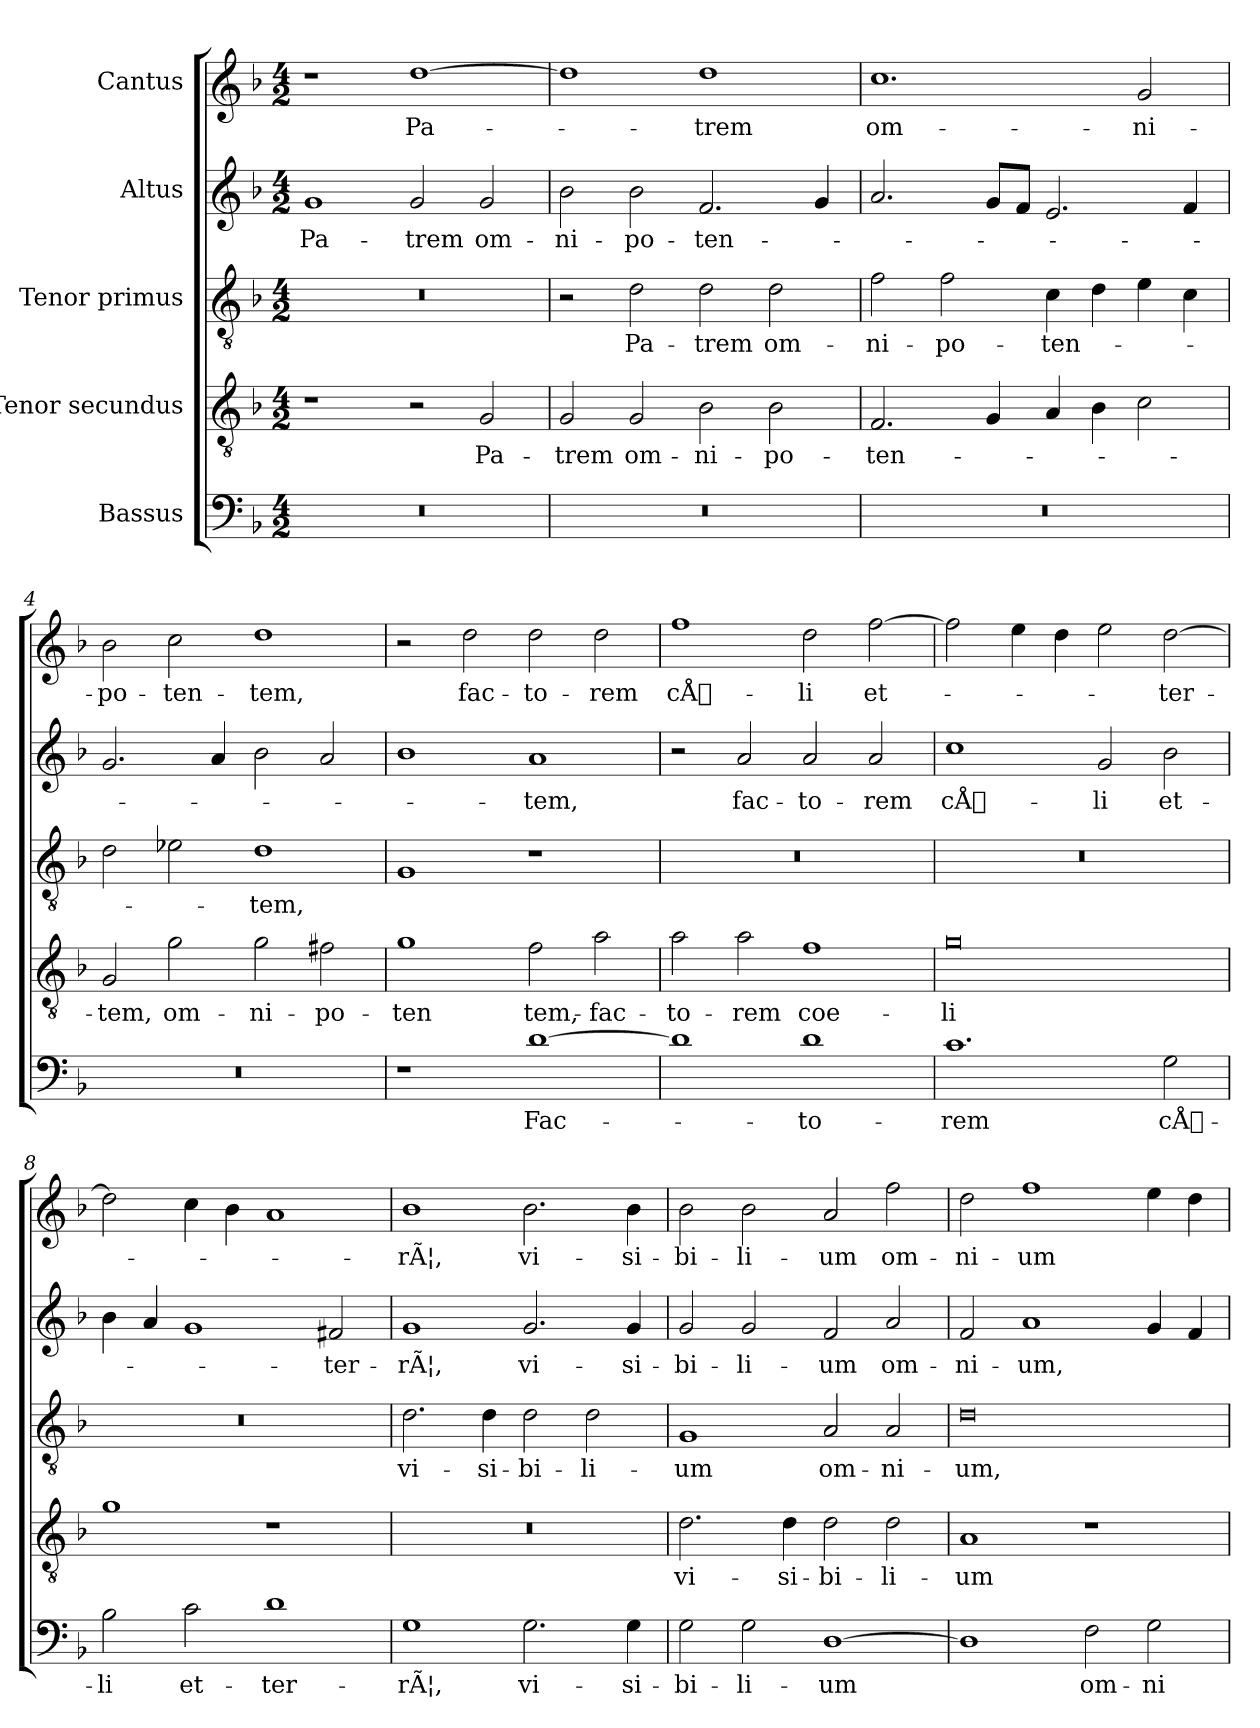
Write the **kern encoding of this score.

**kern	**text	**kern	**text	**kern	**text	**kern	**text	**kern	**text
*part5	*part5	*part4	*part4	*part3	*part3	*part2	*part2	*part1	*part1
*staff5	*staff5	*staff4	*staff4	*staff3	*staff3	*staff2	*staff2	*staff1	*staff1
*I"Bassus	*	*I"Tenor secundus	*	*I"Tenor primus	*	*I"Altus	*	*I"Cantus	*
*clefF4	*	*clefGv2	*	*clefGv2	*	*clefG2	*	*clefG2	*
*k[b-]	*	*k[b-]	*	*k[b-]	*	*k[b-]	*	*k[b-]	*
*M4/2	*	*M4/2	*	*M4/2	*	*M4/2	*	*M4/2	*
=1	=1	=1	=1	=1	=1	=1	=1	=1	=1
0r	.	1r	.	0r	.	1g/	Pa-	1r	.
.	.	2r	.	.	.	2g/	-trem	[1dd\	Pa-
.	.	2G/	Pa-	.	.	2g/	om-	.	.
=2	=2	=2	=2	=2	=2	=2	=2	=2	=2
0r	.	2G/	-trem	2r	.	2b-\	-ni-	1dd\]	.
.	.	2G/	om-	2d\	Pa-	2b-\	-po-	.	.
.	.	2B-\	-ni-	2d\	-trem	2.f/	-ten-	1dd\	-trem
.	.	2B-\	-po-	2d\	om-	.	.	.	.
.	.	.	.	.	.	4g/	.	.	.
=3	=3	=3	=3	=3	=3	=3	=3	=3	=3
0r	.	2.F/	-ten-	2f\	-ni-	2.a/	.	1.cc\	om-
.	.	.	.	2f\	-po-	.	.	.	.
.	.	4G/	.	.	.	8g/L	.	.	.
.	.	.	.	.	.	8f/J	.	.	.
.	.	4A/	.	4c\	-ten-	2.e/	.	.	.
.	.	4B-\	.	4d\	.	.	.	.	.
.	.	2c\	.	4e\	.	.	.	2g/	-ni-
.	.	.	.	4c\	.	4f/	.	.	.
=4	=4	=4	=4	=4	=4	=4	=4	=4	=4
0r	.	2G/	-tem,	2d\	.	2.g/	.	2b-\	-po-
.	.	2g\	om-	2e-X\	.	.	.	2cc\	-ten-
.	.	.	.	.	.	4a/	.	.	.
.	.	2g\	-ni-	1d\	-tem,	2b-\	.	1dd\	-tem,
.	.	2f#X\	-po-	.	.	2a/	.	.	.
=5	=5	=5	=5	=5	=5	=5	=5	=5	=5
1r	.	1g\	-ten	1G/	.	1b-\	.	2r	.
.	.	.	.	.	.	.	.	2dd\	fac-
[1d\	Fac-	2f\	tem,-	1r	.	1a/	-tem,	2dd\	-to-
.	.	2a\	fac-	.	.	.	.	2dd\	-rem
=6	=6	=6	=6	=6	=6	=6	=6	=6	=6
1d\]	.	2a\	-to-	0r	.	2r	.	1ff\	cÅ-
.	.	2a\	-rem	.	.	2a/	fac-	.	.
1d\	-to-	1f\	coe-	.	.	2a/	-to-	2dd\	-li
.	.	.	.	.	.	2a/	-rem	[2ff\	et-
=7	=7	=7	=7	=7	=7	=7	=7	=7	=7
1.c\	-rem	0g\	-li	0r	.	1cc\	cÅ-	2ff\]	.
.	.	.	.	.	.	.	.	4ee\	.
.	.	.	.	.	.	.	.	4dd\	.
.	.	.	.	.	.	2g/	-li	2ee\	.
2G\	cÅ-	.	.	.	.	2b-\	et-	[2dd\	ter-
=8	=8	=8	=8	=8	=8	=8	=8	=8	=8
2B-\	-li	1g\	.	0r	.	4b-\	.	2dd\]	.
.	.	.	.	.	.	4a/	.	.	.
2c\	et-	.	.	.	.	1g/	.	4cc\	.
.	.	.	.	.	.	.	.	4b-\	.
1d\	ter-	1r	.	.	.	.	.	1a/	.
.	.	.	.	.	.	2f#X/	ter-	.	.
=9	=9	=9	=9	=9	=9	=9	=9	=9	=9
1G\	-rÃ¦,	0r	.	2.d\	vi-	1g/	-rÃ¦,	1b-\	-rÃ¦,
.	.	.	.	4d\	-si-	.	.	.	.
2.G\	vi-	.	.	2d\	-bi-	2.g/	vi-	2.b-\	vi-
.	.	.	.	2d\	-li-	.	.	.	.
4G\	-si-	.	.	.	.	4g/	-si-	4b-\	-si-
=10	=10	=10	=10	=10	=10	=10	=10	=10	=10
2G\	-bi-	2.d\	vi-	1G/	-um	2g/	-bi-	2b-\	-bi-
2G\	-li-	.	.	.	.	2g/	-li-	2b-\	-li-
.	.	4d\	-si-	.	.	.	.	.	.
[1D\	-um	2d\	-bi-	2A/	om-	2f/	-um	2a/	-um
.	.	2d\	-li-	2A/	-ni-	2a/	om-	2ff\	om-
=11	=11	=11	=11	=11	=11	=11	=11	=11	=11
1D\]	.	1A/	-um	0d\	-um,	2f/	-ni-	2dd\	-ni-
.	.	.	.	.	.	1a/	-um,	1ff\	-um
2F\	om-	1r	.	.	.	.	.	.	.
2G\	-ni-	.	.	.	.	4g/	.	4ee\	.
.	.	.	.	.	.	4f/	.	4dd\	.
=	=	=	=	=	=	=	=	=	=
*-	*-	*-	*-	*-	*-	*-	*-	*-	*-
